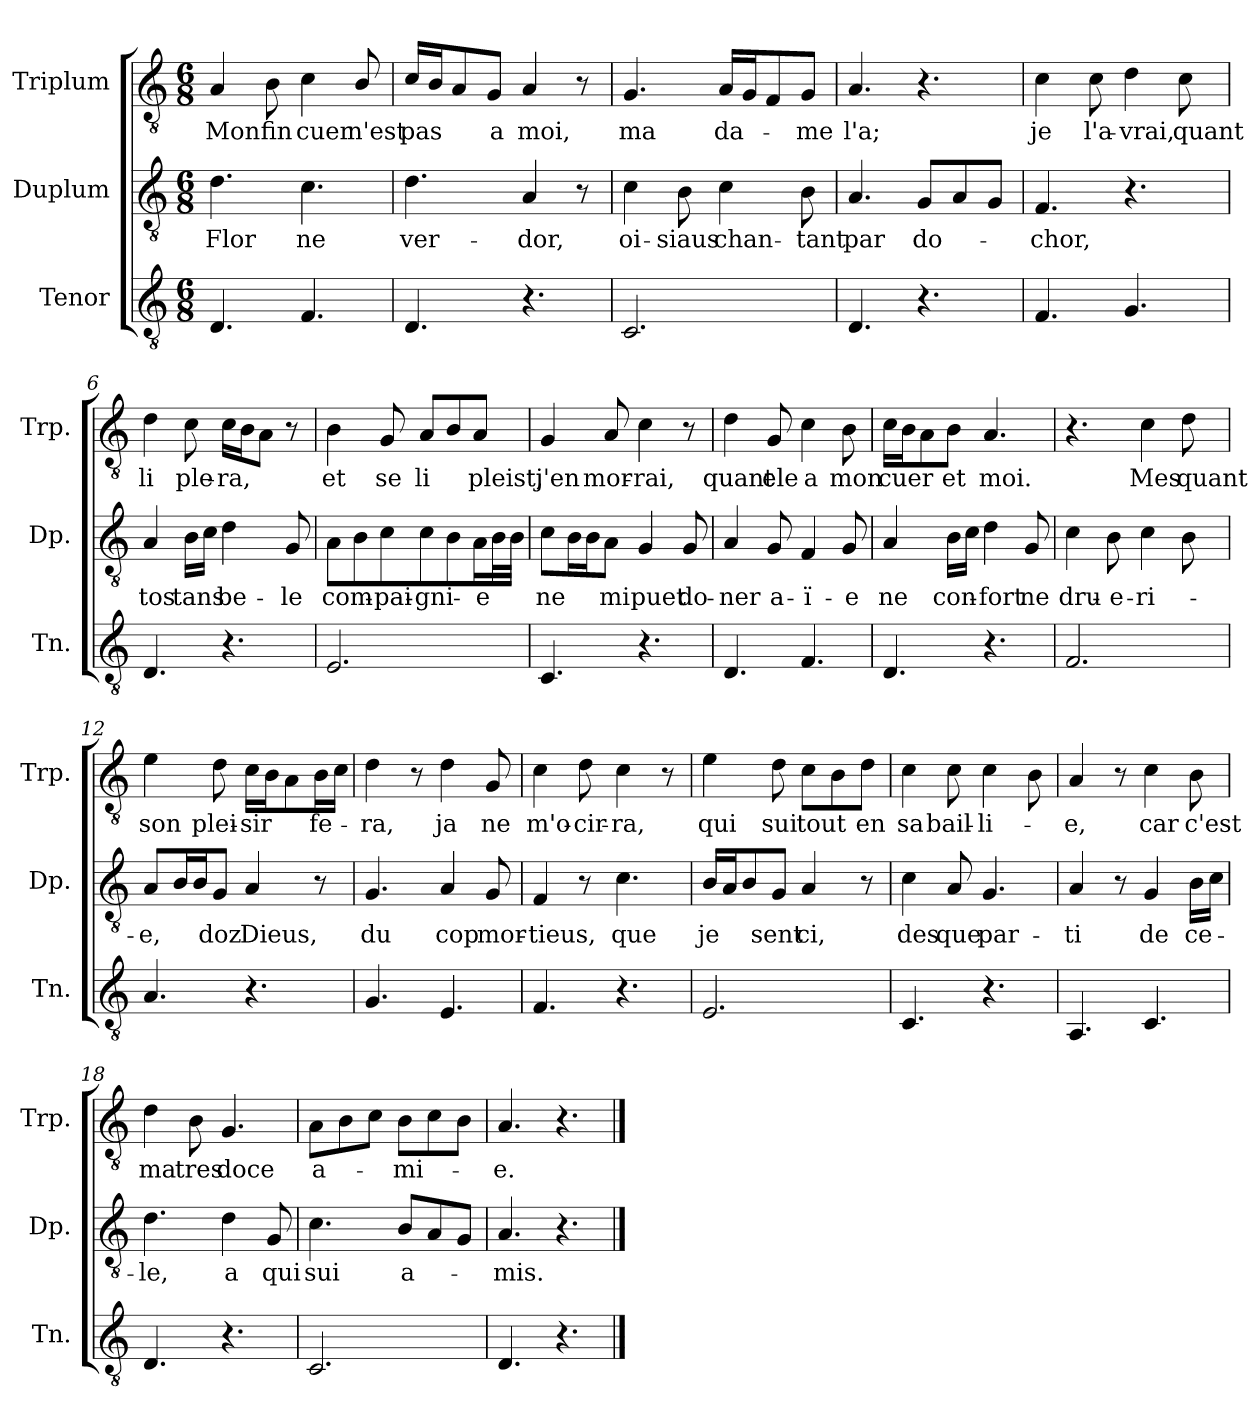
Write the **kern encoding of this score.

**kern	**kern	**text	**kern	**text
*part3	*part2	*part2	*part1	*part1
*staff3	*staff2	*staff2	*staff1	*staff1
*I"Tenor	*I"Duplum	*	*I"Triplum	*
*I'Tn.	*I'Dp.	*	*I'Trp.	*
*clefGv2	*clefGv2	*	*clefGv2	*
*k[]	*k[]	*	*k[]	*
*M6/8	*M6/8	*	*M6/8	*
=1	=1	=1	=1	=1
!	!	!LO:LY:b	!	!LO:LY:b
4.D/	4.d\	Flor	4A/	Mon
!	!	!	!	!LO:LY:b
.	.	.	8B\	fin
!	!	!LO:LY:b	!	!LO:LY:b
4.F/	4.c\	ne	4c\	cuer
!	!	!	!	!LO:LY:b
.	.	.	8B/	n'est
=2	=2	=2	=2	=2
!	!	!LO:LY:b	!	!LO:LY:b
4.D/	4.d\	ver-	16c/LL	pas
.	.	.	16B/J	.
.	.	.	8A/	.
!	!	!	!	!LO:LY:b
.	.	.	8G/J	a
!	!	!LO:LY:b	!	!LO:LY:b
4.r	4A/	-dor,	4A/	moi,
.	8r	.	8r	.
=3	=3	=3	=3	=3
!	!	!LO:LY:b	!	!LO:LY:b
2.C/	4c\	oi-	4.G/	ma
!	!	!LO:LY:b	!	!
.	8B\	-siaus	.	.
!	!	!LO:LY:b	!	!LO:LY:b
.	4c\	chan-	16A/LL	da-
.	.	.	16G/J	.
.	.	.	8F/	.
!	!	!LO:LY:b	!	!LO:LY:b
.	8B\	-tant	8G/J	-me
=4	=4	=4	=4	=4
!	!	!LO:LY:b	!	!LO:LY:b
4.D/	4.A/	par	4.A/	l'a;
!	!	!LO:LY:b	!	!
4.r	8G/L	do-	4.r	.
.	8A/	.	.	.
.	8G/J	.	.	.
=5	=5	=5	=5	=5
!	!	!LO:LY:b	!	!LO:LY:b
4.F/	4.F/	-chor,	4c\	je
!	!	!	!	!LO:LY:b
.	.	.	8c\	l'a-
!	!	!	!	!LO:LY:b
4.G/	4.r	.	4d\	-vrai,
!	!	!	!	!LO:LY:b
.	.	.	8c\	quant
!!LO:LB:g=z
=6	=6	=6	=6	=6
!	!	!LO:LY:b	!	!LO:LY:b
4.D/	4A/	tos	4d\	li
!	!	!LO:LY:b	!	!LO:LY:b
.	16B\LL	tans	8c\	ple-
.	16c\JJ	.	.	.
!	!	!LO:LY:b	!	!LO:LY:b
4.r	4d\	be-	16c\LL	-ra,
.	.	.	16B\J	.
.	.	.	8A\J	.
!	!	!LO:LY:b	!	!
.	8G/	-le	8r	.
=7	=7	=7	=7	=7
!	!	!LO:LY:b	!	!LO:LY:b
2.E/	8A\L	com-	4B\	et
.	8B\	.	.	.
!	!	!LO:LY:b	!	!LO:LY:b
.	8c\J	-pai-	8G/	se
!	!	!LO:LY:b	!	!LO:LY:b
.	8c\L	-gni-	8A/L	li
.	8B\	.	8B/	.
!	!	!LO:LY:b	!	!LO:LY:b
.	16A\L	-e	8A/J	pleist,
*	*tremolo	*	*	*
.	32B\	.	.	.
.	32B\JJJ	.	.	.
*	*Xtremolo	*	*	*
=8	=8	=8	=8	=8
!	!	!LO:LY:b	!	!LO:LY:b
4.C/	8c\L	ne	4G/	j'en
*	*tremolo	*	*	*
.	16B\	.	.	.
.	16B\	.	.	.
*	*Xtremolo	*	*	*
!	!	!LO:LY:b	!	!LO:LY:b
.	8A\J	mi	8A/	mor-
!	!	!LO:LY:b	!	!LO:LY:b
4.r	4G/	puet	4c\	-rai,
!	!	!LO:LY:b	!	!
.	8G/	do-	8r	.
=9	=9	=9	=9	=9
!	!	!LO:LY:b	!	!LO:LY:b
4.D/	4A/	-ner	4d\	quant
!	!	!LO:LY:b	!	!LO:LY:b
.	8G/	a-	8G/	ele
!	!	!LO:LY:b	!	!LO:LY:b
4.F/	4F/	-ï-	4c\	a
!	!	!LO:LY:b	!	!LO:LY:b
.	8G/	-e	8B\	mon
=10	=10	=10	=10	=10
!	!	!LO:LY:b	!	!LO:LY:b
4.D/	4A/	ne	16c\LL	cuer
.	.	.	16B\J	.
.	.	.	8A\	.
!	!	!LO:LY:b	!	!LO:LY:b
.	16B\LL	con-	8B\J	et
.	16c\JJ	.	.	.
!	!	!LO:LY:b	!	!LO:LY:b
4.r	4d\	-fort	4.A/	moi.
!	!	!LO:LY:b	!	!
.	8G/	ne	.	.
!!LO:LB:g=z
=11	=11	=11	=11	=11
!	!	!LO:LY:b	!	!
2.F/	4c\	dru-	4.r	.
!	!	!LO:LY:b	!	!
.	8B\	-e-	.	.
!	!	!LO:LY:b	!	!LO:LY:b
.	4c\	-ri-	4c\	Mes
!	!	!	!	!LO:LY:b
.	8B\	.	8d\	quant
=12	=12	=12	=12	=12
!	!	!LO:LY:b	!	!LO:LY:b
4.A/	8A/L	-e,	4e\	son
*	*tremolo	*	*	*
.	16B/	.	.	.
.	16B/	.	.	.
*	*Xtremolo	*	*	*
!	!	!LO:LY:b	!	!LO:LY:b
.	8G/J	doz	8d\	plei-
!	!	!LO:LY:b	!	!LO:LY:b
4.r	4A/	Dieus,	16c\LL	-sir
.	.	.	16B\J	.
.	.	.	8A\	.
!	!	!	!	!LO:LY:b
.	8r	.	16B\L	fe-
.	.	.	16c\JJ	.
=13	=13	=13	=13	=13
!	!	!LO:LY:b	!	!LO:LY:b
4.G/	4.G/	du	4d\	-ra,
.	.	.	8r	.
!	!	!LO:LY:b	!	!LO:LY:b
4.E/	4A/	cop	4d\	ja
!	!	!LO:LY:b	!	!LO:LY:b
.	8G/	mor-	8G/	ne
=14	=14	=14	=14	=14
!	!	!LO:LY:b	!	!LO:LY:b
4.F/	4F/	-tieus,	4c\	m'o-
!	!	!	!	!LO:LY:b
.	8r	.	8d\	-cir-
!	!	!LO:LY:b	!	!LO:LY:b
4.r	4.c\	que	4c\	-ra,
.	.	.	8r	.
=15	=15	=15	=15	=15
!	!	!LO:LY:b	!	!LO:LY:b
2.E/	16B/LL	je	4e\	qui
.	16A/J	.	.	.
.	8B/	.	.	.
!	!	!LO:LY:b	!	!LO:LY:b
.	8G/J	sent	8d\	sui
!	!	!LO:LY:b	!	!LO:LY:b
.	4A/	ci,	8c\L	tout
.	.	.	8B\	.
!	!	!	!	!LO:LY:b
.	8r	.	8d\J	en
=16	=16	=16	=16	=16
!	!	!LO:LY:b	!	!LO:LY:b
4.C/	4c\	des	4c\	sa
!	!	!LO:LY:b	!	!LO:LY:b
.	8A/	que	8c\	bail-
!	!	!LO:LY:b	!	!LO:LY:b
4.r	4.G/	par-	4c\	-li-
.	.	.	8B\	.
!!LO:PB:g=z
=17	=17	=17	=17	=17
!	!	!LO:LY:b	!	!LO:LY:b
4.AA/	4A/	-ti	4A/	-e,
.	8r	.	8r	.
!	!	!LO:LY:b	!	!LO:LY:b
4.C/	4G/	de	4c\	car
!	!	!LO:LY:b	!	!LO:LY:b
.	16B\LL	ce-	8B\	c'est
.	16c\JJ	.	.	.
=18	=18	=18	=18	=18
!	!	!LO:LY:b	!	!LO:LY:b
4.D/	4.d\	-le,	4d\	ma
!	!	!	!	!LO:LY:b
.	.	.	8B\	tres
!	!	!LO:LY:b	!	!LO:LY:b
4.r	4d\	a	4.G/	doce
!	!	!LO:LY:b	!	!
.	8G/	qui	.	.
=19	=19	=19	=19	=19
!	!	!LO:LY:b	!	!LO:LY:b
2.C/	4.c\	sui	8A\L	a-
.	.	.	8B\	.
.	.	.	8c\J	.
!	!	!LO:LY:b	!	!LO:LY:b
.	8B/L	a-	8B\L	-mi-
.	8A/	.	8c\	.
.	8G/J	.	8B\J	.
=20	=20	=20	=20	=20
!	!	!LO:LY:b	!	!LO:LY:b
4.D/	4.A/	-mis.	4.A/	-e.
4.r	4.r	.	4.r	.
==	==	==	==	==
*-	*-	*-	*-	*-
